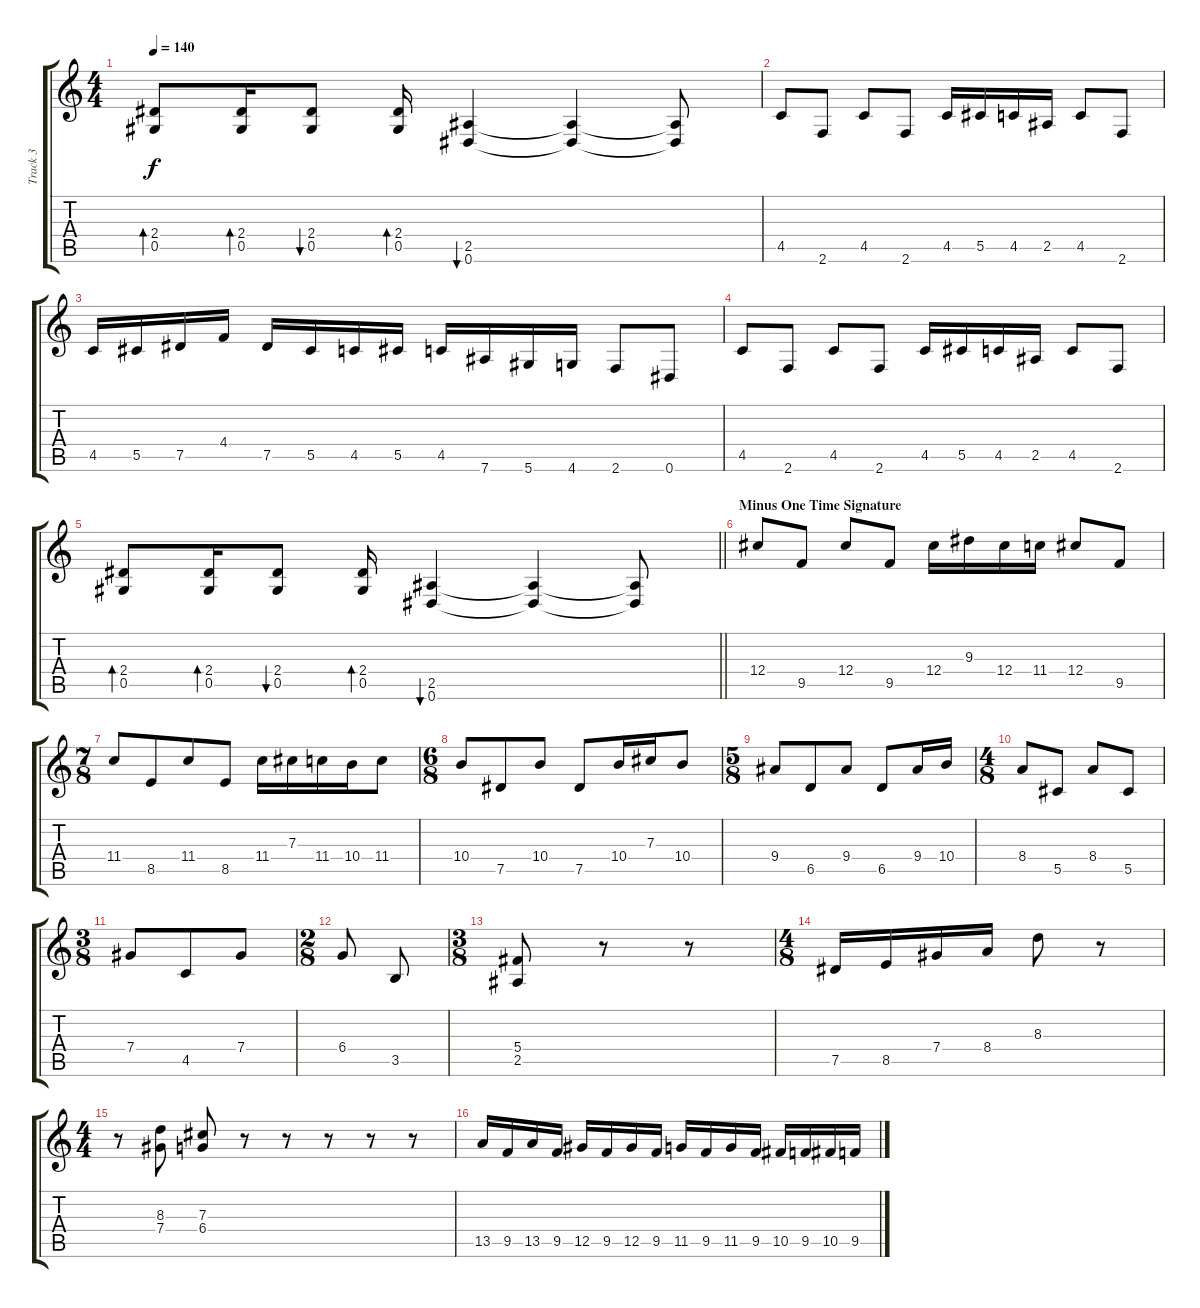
\track ("Track 3" "Track 3") {instrument overdrivenguitar}
\staff {score tabs}
\tuning (Eb4 Bb3 Gb3 Db3 Ab2 Eb2) {hide}
\ts (4 4)
\tempo 140
\clef g2
\ks c
(2.4 0.5).8{bd 60 dy f} (2.4 0.5).16{bd 60} (2.4 0.5).8{bu 60} (2.4 0.5).16{bd 60} (2.5 0.6).4{bu 60} (2.5{t} 0.6{t}).4 (2.5{t} 0.6{t}).8 |
4.5.8 2.6.8 4.5.8 2.6.8 4.5.16 5.5.16 4.5.16 2.5.16 4.5.8 2.6.8 |
4.5.16 5.5.16 7.5.16 4.4.16 7.5.16 5.5.16 4.5.16 5.5.16 4.5.16 7.6.16 5.6.16 4.6.16 2.6.8 0.6.8 |
4.5.8 2.6.8 4.5.8 2.6.8 4.5.16 5.5.16 4.5.16 2.5.16 4.5.8 2.6.8 |
\barLineRight lightlight
(2.4 0.5).8{bd 60} (2.4 0.5).16{bd 60} (2.4 0.5).8{bu 60} (2.4 0.5).16{bd 60} (2.5 0.6).4{bu 60} (2.5{t} 0.6{t}).4 (2.5{t} 0.6{t}).8 |
\section ("" "Minus One Time Signature")
12.4.8 9.5.8 12.4.8 9.5.8 12.4.16 9.3.16 12.4.16 11.4.16 12.4.8 9.5.8 |
\ts (7 8)
11.4.8 8.5.8 11.4.8 8.5.8 11.4.16 7.3.16 11.4.16 10.4.16 11.4.8 |
\ts (6 8)
10.4.8 7.5.8 10.4.8 7.5.8 10.4.16 7.3.16 10.4.8 |
\ts (5 8)
9.4.8 6.5.8 9.4.8 6.5.8 9.4.16 10.4.16 |
\ts (4 8)
8.4.8 5.5.8 8.4.8 5.5.8 |
\ts (3 8)
7.4.8 4.5.8 7.4.8 |
\ts (2 8)
6.4.8 3.5.8 |
\ts (3 8)
(5.4 2.5).8 r.8 r.8 |
\ts (4 8)
7.5.16 8.5.16 7.4.16 8.4.16 8.3.8 r.8 |
\ts (4 4)
r.8 (8.3 7.4).8 (7.3 6.4).8 r.8 r.8 r.8 r.8 r.8 |
13.5.16 9.5.16 13.5.16 9.5.16 12.5.16 9.5.16 12.5.16 9.5.16 11.5.16 9.5.16 11.5.16 9.5.16 10.5.16 9.5.16 10.5.16 9.5.16
